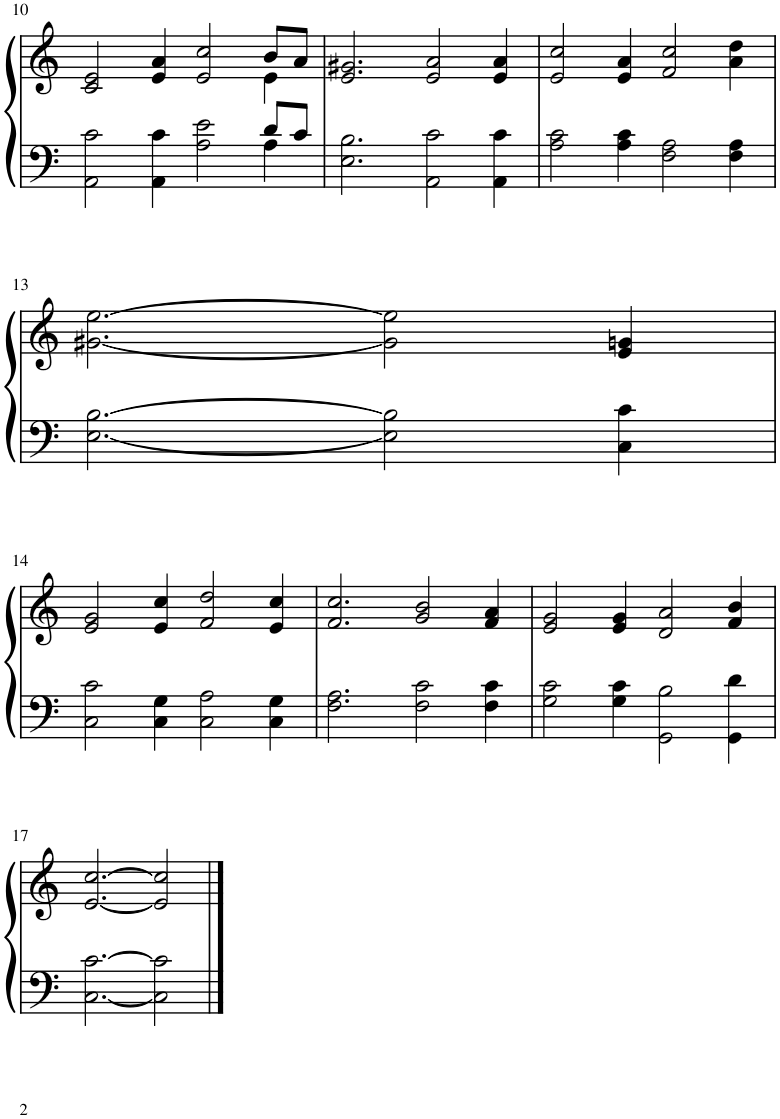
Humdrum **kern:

**kern	**kern
*part1	*part1
*staff2	*staff1
*I"Piano	*
*I'Pno.	*
!!LO:PB:g=z
*clefF4	*clefG2
*k[]	*k[]
*M6/4	*M6/4
=10	=10
*^	*^
2AA\ 2c\	4ryy	2c/ 2e/	4ryy
*v	*v	*	*
*	*v	*v
4AA\ 4c\	4e/ 4a/
2A\ 2e\	2e/ 2cc/
*^	*^
8d/L	4A\	8b/L	4e\
8c/J	.	8a/J	.
*v	*v	*	*
*	*v	*v
=11	=11
2.E\ 2.B\	2.e/ 2.g#X/
2AA\ 2c\	2e/ 2a/
4AA\ 4c\	4e/ 4a/
=12	=12
2A\ 2c\	2e/ 2cc/
4A\ 4c\	4e/ 4a/
2F\ 2A\	2f/ 2cc/
4F\ 4A\	4a\ 4dd\
!!LO:LB:g=z
=13	=13
[2.E\ [2.B\	[2.g#X\ [2.ee\
2E\] 2B\]	2g#\] 2ee\]
4C\ 4c\	4e/ 4gn/
!!LO:LB:g=z
=14	=14
2C\ 2c\	2e/ 2g/
4C\ 4G\	4e/ 4cc/
2C\ 2A\	2f/ 2dd/
4C\ 4G\	4e/ 4cc/
=15	=15
2.F\ 2.A\	2.f/ 2.cc/
2F\ 2c\	2g/ 2b/
4F\ 4c\	4f/ 4a/
=16	=16
2G\ 2c\	2e/ 2g/
4G\ 4c\	4e/ 4g/
2GG\ 2B\	2d/ 2a/
4GG\ 4d\	4f/ 4b/
!!LO:LB:g=z
=17	=17
[2.C\ [2.c\	[2.e/ [2.cc/
2C\] 2c\]	2e/] 2cc/]
==	==
*-	*-
